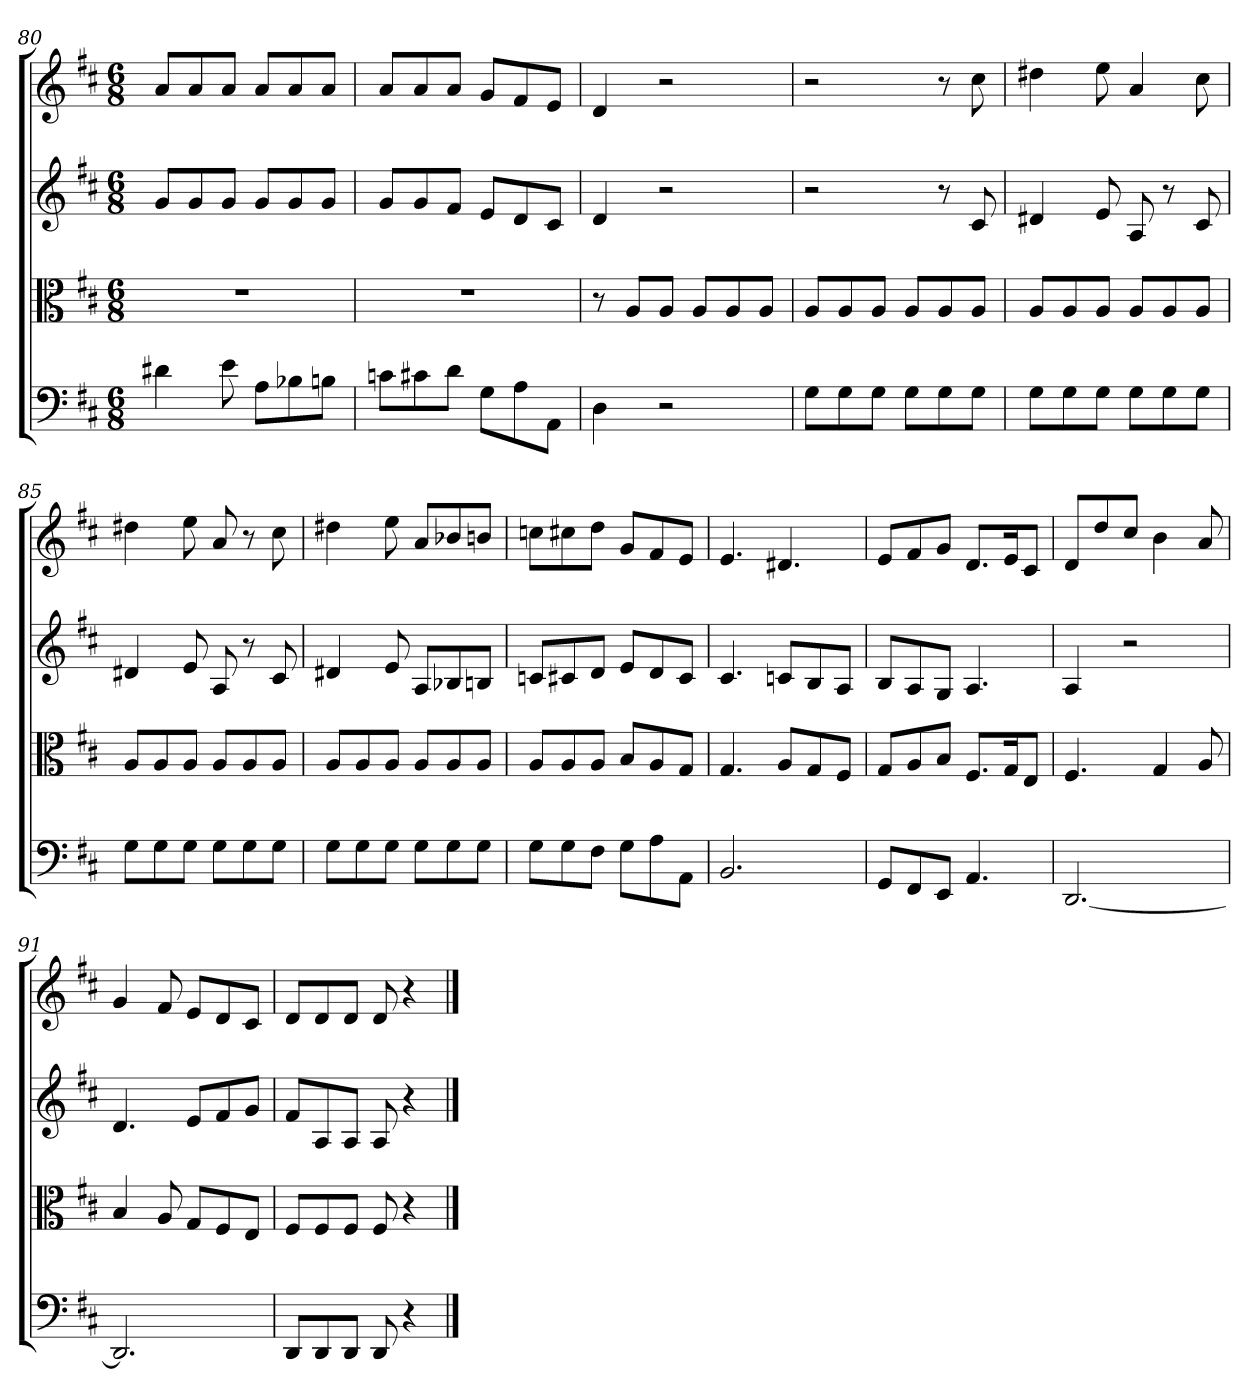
**kern	**kern	**kern	**kern
*part4	*part3	*part2	*part1
*staff4	*staff3	*staff2	*staff1
*clefF4	*clefC3	*	*
*k[f#c#]	*k[f#c#]	*k[f#c#]	*k[f#c#]
*D:	*D:	*D:	*D:
*M6/8	*M6/8	*M6/8	*M6/8
=80	=80	=80	=80
4d#X	2.r	8gL	8aL
.	.	8g	8a
8e	.	8gJ	8aJ
8A\L	.	8gL	8aL
8B-X\	.	8g	8a
8Bn\J	.	8gJ	8aJ
=81	=81	=81	=81
8cn\L	2.r	8gL	8aL
8c#X\	.	8g	8a
8d\J	.	8f#J	8aJ
8G\L	.	8eL	8gL
8A\	.	8d	8f#
8AA\J	.	8c#J	8eJ
=82	=82	=82	=82
4D	8r	4d	4d
.	8A/L	.	.
2r	8A/J	2r	2r
.	8A/L	.	.
.	8A/	.	.
.	8A/J	.	.
=83	=83	=83	=83
8G\L	8A/L	2r	2r
8G\	8A/	.	.
8G\J	8A/J	.	.
8G\L	8A/L	.	.
8G\	8A/	8r	8r
8G\J	8A/J	8c#	8cc#
=84	=84	=84	=84
8G\L	8A/L	4d#X	4dd#X
8G\	8A/	.	.
8G\J	8A/J	8e	8ee
8G\L	8A/L	8A	4a
8G\	8A/	8r	.
8G\J	8A/J	8c#	8cc#
=85	=85	=85	=85
8G\L	8A/L	4d#X	4dd#X
8G\	8A/	.	.
8G\J	8A/J	8e	8ee
8G\L	8A/L	8A	8a
8G\	8A/	8r	8r
8G\J	8A/J	8c#	8cc#
=86	=86	=86	=86
8G\L	8A/L	4d#X	4dd#X
8G\	8A/	.	.
8G\J	8A/J	8e	8ee
8G\L	8A/L	8AL	8aL
8G\	8A/	8B-X	8b-X
8G\J	8A/J	8BnJ	8bnJ
=87	=87	=87	=87
8G\L	8A/L	8cnL	8ccnL
8G\	8A/	8c#X	8cc#X
8F#\J	8A/J	8dJ	8ddJ
8G\L	8B/L	8eL	8gL
8A\	8A/	8d	8f#
8AA\J	8G/J	8c#J	8eJ
=88	=88	=88	=88
2.BB	4.G	4.c#	4.e
.	8A/L	8cnL	4.d#X
.	8G/	8B	.
.	8F#/J	8AJ	.
=89	=89	=89	=89
8GG/L	8G/L	8BL	8eL
8FF#/	8A/	8A	8f#
8EE/J	8B/J	8GJ	8gJ
4.AA	8.F#/L	4.A	8.dL
.	16G/K	.	16eK
.	8E/J	.	8c#J
=90	=90	=90	=90
[2.DD	4.F#	4A	8dL
.	.	.	8dd
.	.	2r	8cc#J
.	4G	.	4b
.	8A	.	8a
=91	=91	=91	=91
2.DD]	4B	4.d	4g
.	8A	.	8f#
.	8G/L	8eL	8eL
.	8F#/	8f#	8d
.	8E/J	8gJ	8c#J
=92	=92	=92	=92
8DD/L	8F#/L	8f#L	8dL
8DD/	8F#/	8A	8d
8DD/J	8F#/J	8AJ	8dJ
8DD	8F#	8A	8d
4r	4r	4r	4r
==	==	==	==
*-	*-	*-	*-
